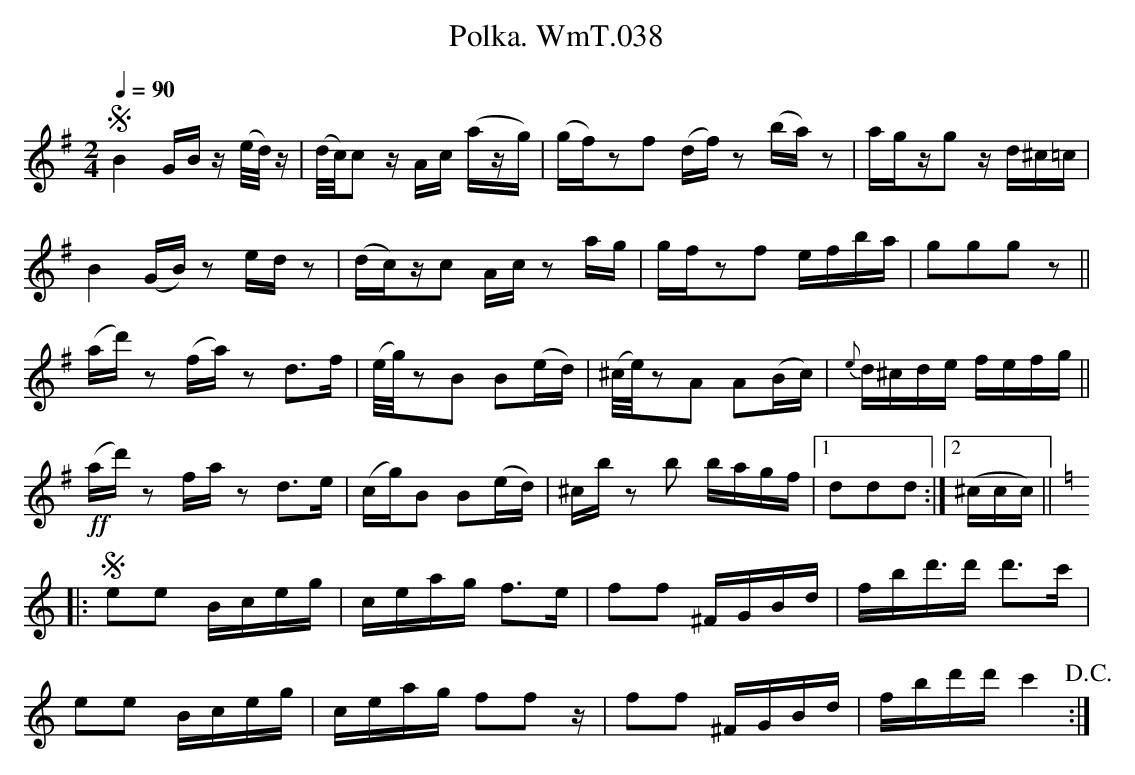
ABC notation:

X:1
T:Polka. WmT.038
M:2/4
L:1/8
Q:1/4=90
K:G
!segno!B2 G/B/ z/(e//d//) z/|(d//c//)c z/A/c/ (a/z/g/)|(g/f/)zf (d/f/) z (b/a/) z|a/g/z/g z/ d/^c/=c/|
B2 (G/B/) z e/d/ z|(d/c/)z/c A/c/ z a/g/|g/f/zf e/f/b/a/|ggg z||
(a/d'/) z (f/a/)z d>f|(e//g//)zB B(e/d/)|(^c//e//)zA A(B/c/)|{e}d/^c/d/e/ f/e/f/g/||
!ff!(a/d'/) z f/a/ z d>e|(c/g/)B B(e/d/)|^c/b/ z  b b/a/g/f/|1ddd:|2(^c/c/c/)||
[K:C]|:!segno!ee B/c/e/g/|c/e/a/g/ f>e|ff ^F/G/B/d/|f/b/d'/>d' d'>c'|
ee B/c/e/g/|c/e/a/g/ ff z/|ff ^F/G/B/d/|f/b/d'/d'/ c'2!D.C.!:|
